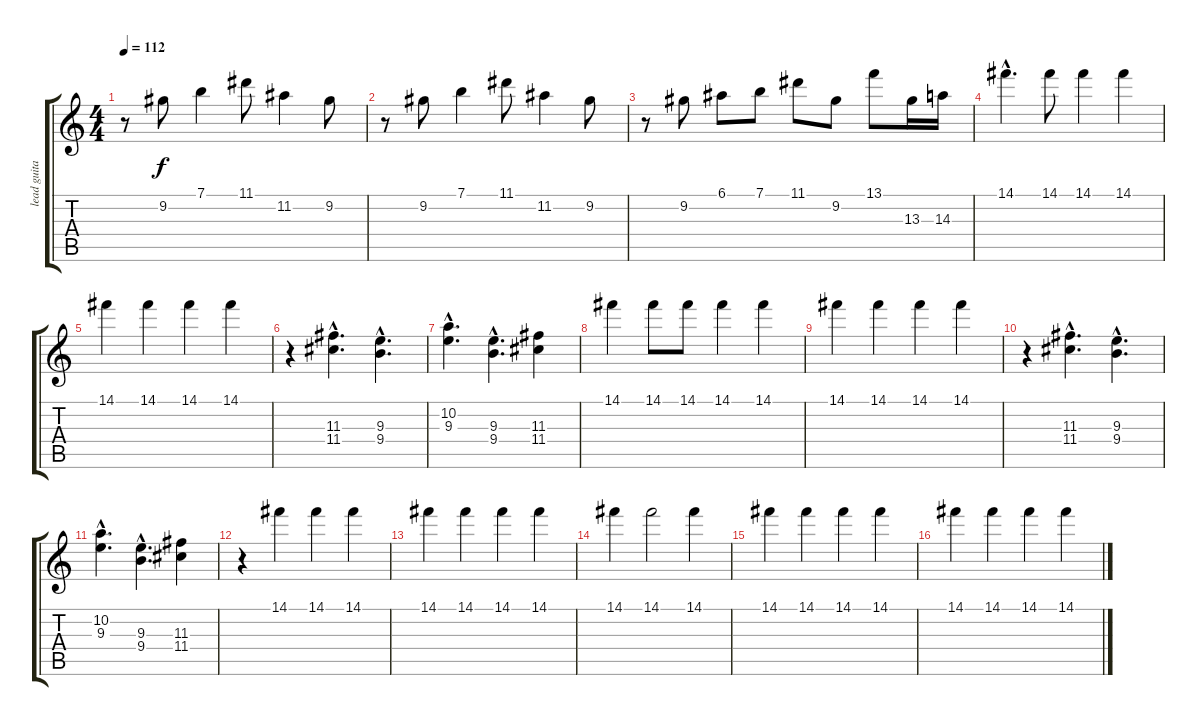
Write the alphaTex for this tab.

\track ("lead guitar" "lead guita") {instrument distortionguitar}
\staff {score tabs}
\tuning (E4 B3 G3 D3 A2 E2) {hide}
\ts (4 4)
\tempo 112
\clef g2
\ks c
r.8{dy f} 9.2.8{volume 15} 7.1.4 11.1.8 11.2.4 9.2.8 |
r.8 9.2.8{volume 15} 7.1.4 11.1.8 11.2.4 9.2.8 |
r.8 9.2.8 6.1.8 7.1.8 11.1.8 9.2.8 13.1.8 13.3.16 14.3.16 |
14.1{hac}.4{d} 14.1.8 14.1.4 14.1.4 |
14.1.4 14.1.4 14.1.4 14.1.4 |
r.4 (11.3{hac} 11.4{hac}).4{d} (9.3{hac} 9.4{hac}).4{d} |
(10.2{hac} 9.3{hac}).4{d} (9.3{hac} 9.4{hac}).4{d} (11.3 11.4).4 |
14.1.4 14.1.8 14.1.8 14.1.4 14.1.4 |
14.1.4 14.1.4 14.1.4 14.1.4 |
r.4 (11.3{hac} 11.4{hac}).4{d} (9.3{hac} 9.4{hac}).4{d} |
(10.2{hac} 9.3{hac}).4{d} (9.3{hac} 9.4{hac}).4{d} (11.3 11.4).4 |
r.4 14.1.4 14.1.4 14.1.4 |
14.1.4 14.1.4 14.1.4 14.1.4 |
14.1.4 14.1.2 14.1.4 |
14.1.4 14.1.4 14.1.4 14.1.4 |
14.1.4 14.1.4 14.1.4 14.1.4
